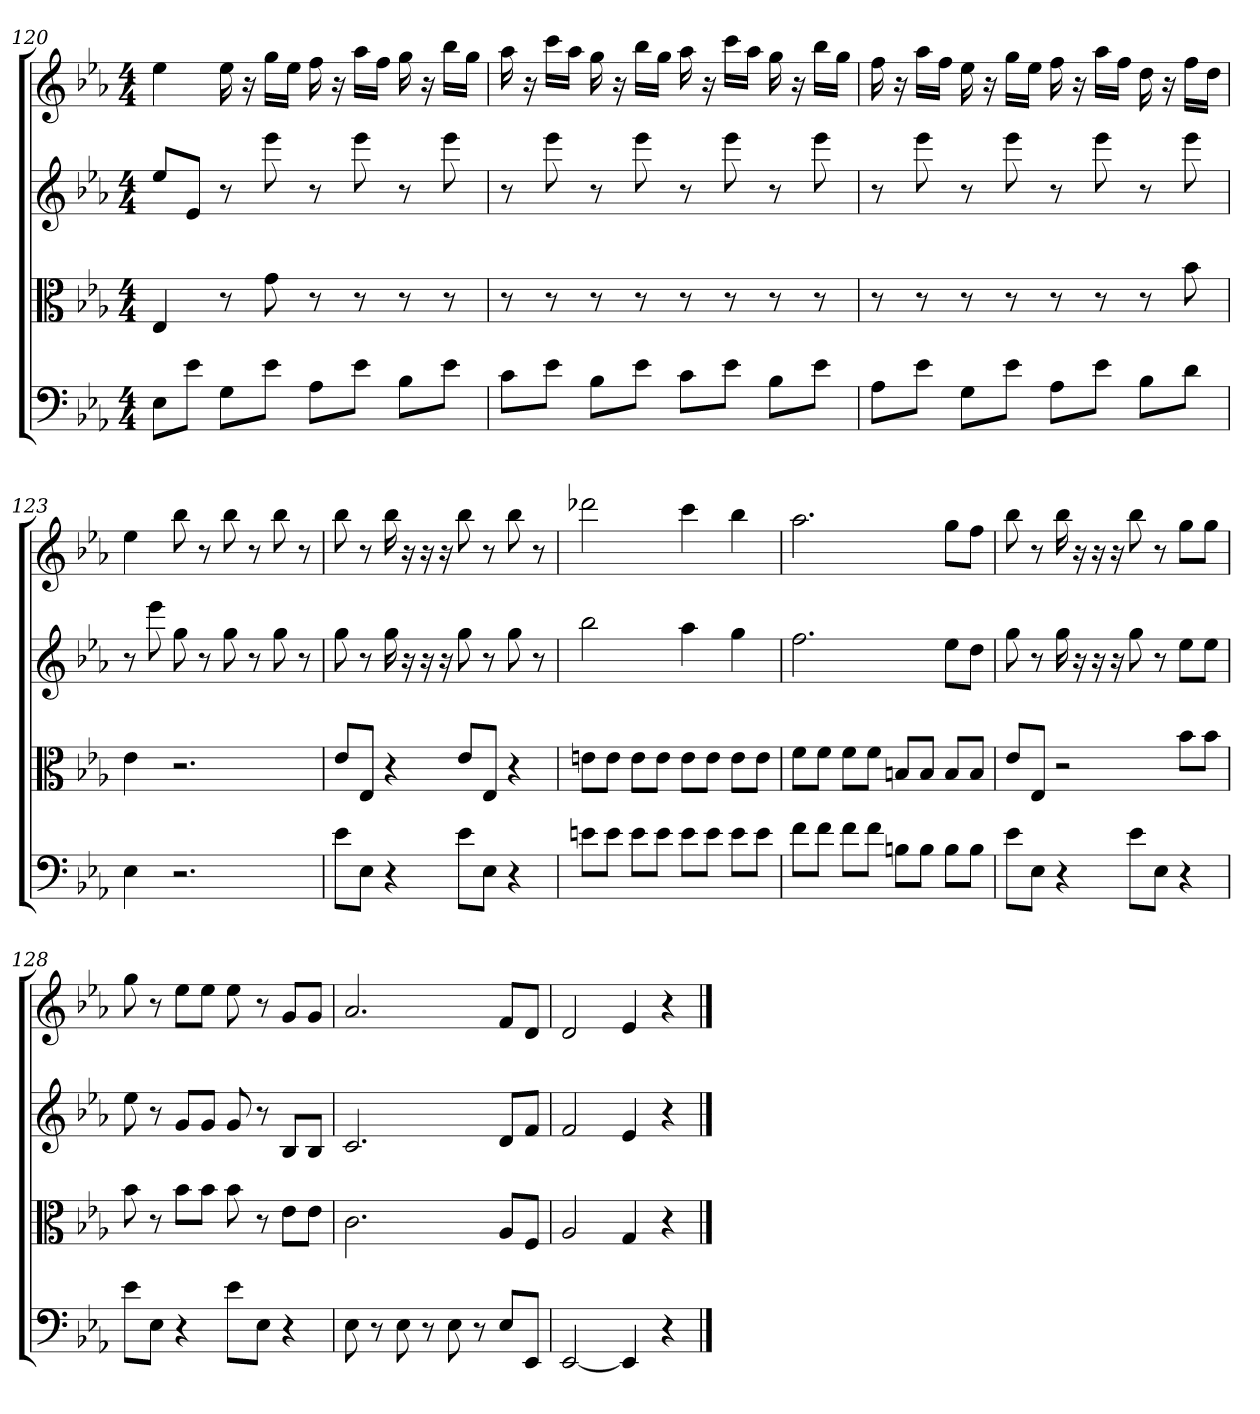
**kern	**kern	**kern	**kern
*part4	*part3	*part2	*part1
*staff4	*staff3	*staff2	*staff1
*clefF4	*clefC3	*clefG2	*clefG2
*k[b-e-a-]	*k[b-e-a-]	*k[b-e-a-]	*k[b-e-a-]
*E-:	*E-:	*E-:	*E-:
*M4/4	*M4/4	*M4/4	*M4/4
=120	=120	=120	=120
8E-\L	4E-	8ee-/L	4ee-
8e-\J	.	8e-/J	.
8G\L	8r	8r	16ee-
.	.	.	16r
8e-\J	8g	8eee-	16gg\LL
.	.	.	16ee-\JJ
8A-\L	8r	8r	16ff
.	.	.	16r
8e-\J	8r	8eee-	16aa-\LL
.	.	.	16ff\JJ
8B-\L	8r	8r	16gg
.	.	.	16r
8e-\J	8r	8eee-	16bb-\LL
.	.	.	16gg\JJ
=121	=121	=121	=121
8c\L	8r	8r	16aa-
.	.	.	16r
8e-\J	8r	8eee-	16ccc\LL
.	.	.	16aa-\JJ
8B-\L	8r	8r	16gg
.	.	.	16r
8e-\J	8r	8eee-	16bb-\LL
.	.	.	16gg\JJ
8c\L	8r	8r	16aa-
.	.	.	16r
8e-\J	8r	8eee-	16ccc\LL
.	.	.	16aa-\JJ
8B-\L	8r	8r	16gg
.	.	.	16r
8e-\J	8r	8eee-	16bb-\LL
.	.	.	16gg\JJ
=122	=122	=122	=122
8A-\L	8r	8r	16ff
.	.	.	16r
8e-\J	8r	8eee-	16aa-\LL
.	.	.	16ff\JJ
8G\L	8r	8r	16ee-
.	.	.	16r
8e-\J	8r	8eee-	16gg\LL
.	.	.	16ee-\JJ
8A-\L	8r	8r	16ff
.	.	.	16r
8e-\J	8r	8eee-	16aa-\LL
.	.	.	16ff\JJ
8B-\L	8r	8r	16dd
.	.	.	16r
8d\J	8b-	8eee-	16ff\LL
.	.	.	16dd\JJ
=123	=123	=123	=123
4E-	4e-	8r	4ee-
.	.	8eee-	.
2.r	2.r	8gg	8bb-
.	.	8r	8r
.	.	8gg	8bb-
.	.	8r	8r
.	.	8gg	8bb-
.	.	8r	8r
=124	=124	=124	=124
8e-\L	8e-/L	8gg	8bb-
8E-\J	8E-/J	8r	8r
4r	4r	16gg	16bb-
.	.	16r	16r
.	.	16r	16r
.	.	16r	16r
8e-\L	8e-/L	8gg	8bb-
8E-\J	8E-/J	8r	8r
4r	4r	8gg	8bb-
.	.	8r	8r
=125	=125	=125	=125
8en\L	8en\L	2bb-	2ddd-X
8e\J	8e\J	.	.
8e\L	8e\L	.	.
8e\J	8e\J	.	.
8e\L	8e\L	4aa-	4ccc
8e\J	8e\J	.	.
8e\L	8e\L	4gg	4bb-
8e\J	8e\J	.	.
=126	=126	=126	=126
8f\L	8f\L	2.ff	2.aa-
8f\J	8f\J	.	.
8f\L	8f\L	.	.
8f\J	8f\J	.	.
8Bn\L	8Bn/L	.	.
8B\J	8B/J	.	.
8B\L	8B/L	8ee-\L	8gg\L
8B\J	8B/J	8dd\J	8ff\J
=127	=127	=127	=127
8e-\L	8e-/L	8gg	8bb-
8E-\J	8E-/J	8r	8r
4r	2r	16gg	16bb-
.	.	16r	16r
.	.	16r	16r
.	.	16r	16r
8e-\L	.	8gg	8bb-
8E-\J	.	8r	8r
4r	8b-\L	8ee-\L	8gg\L
.	8b-\J	8ee-\J	8gg\J
=128	=128	=128	=128
8e-\L	8b-	8ee-	8gg
8E-\J	8r	8r	8r
4r	8b-\L	8g/L	8ee-\L
.	8b-\J	8g/J	8ee-\J
8e-\L	8b-	8g	8ee-
8E-\J	8r	8r	8r
4r	8e-\L	8B-/L	8g/L
.	8e-\J	8B-/J	8g/J
=129	=129	=129	=129
8E-	2.c	2.c	2.a-
8r	.	.	.
8E-	.	.	.
8r	.	.	.
8E-	.	.	.
8r	.	.	.
8E-/L	8A-/L	8d/L	8f/L
8EE-/J	8F/J	8f/J	8d/J
=130	=130	=130	=130
[2EE-	2A-	2f	2d
4EE-]	4G	4e-	4e-
4r	4r	4r	4r
==	==	==	==
*-	*-	*-	*-
